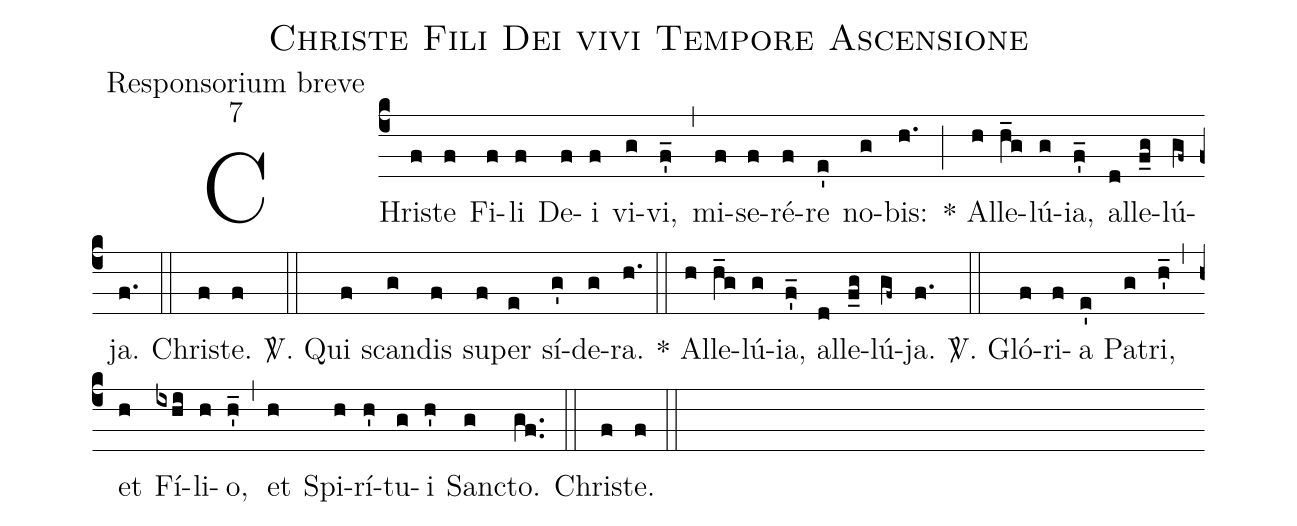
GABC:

name:Christe Fili Dei vivi Tempore Ascensione;
office-part:Responsorium breve;
mode:7;
%%
(c4) CHri(f)ste(f) Fi(f)li(f) De(f)i(f) vi(g)vi,(f'_) (,) mi(f)se(f)ré(f)re(e') no(g)bis:(h.) (;) * Al(h)le(h_g)lú(g)ia,(f'_) al(d)le(f_g)lú(gf~)ja.(f.) (::)
Chri(f)ste.(f) (::)
<sp>V/</sp>. Qui(f) scan(g)dis(f) su(f)per(e) sí(g')de(g)ra.(h.) (::) * Al(h)le(h_g)lú(g)ia,(f'_) al(d)le(f_g)lú(gf~)ja.(f.) (::)
<sp>V/</sp>. Gló(f)ri(f)a(e') Pa(g)tri,(h'_) (,) et(h) Fí(ixhi)li(h)o,(h'_) (,) et(h) Spi(h)rí(h')tu(g)i(h') San(g)cto.(gf..) (::)
Chri(f)ste.(f) (::)
